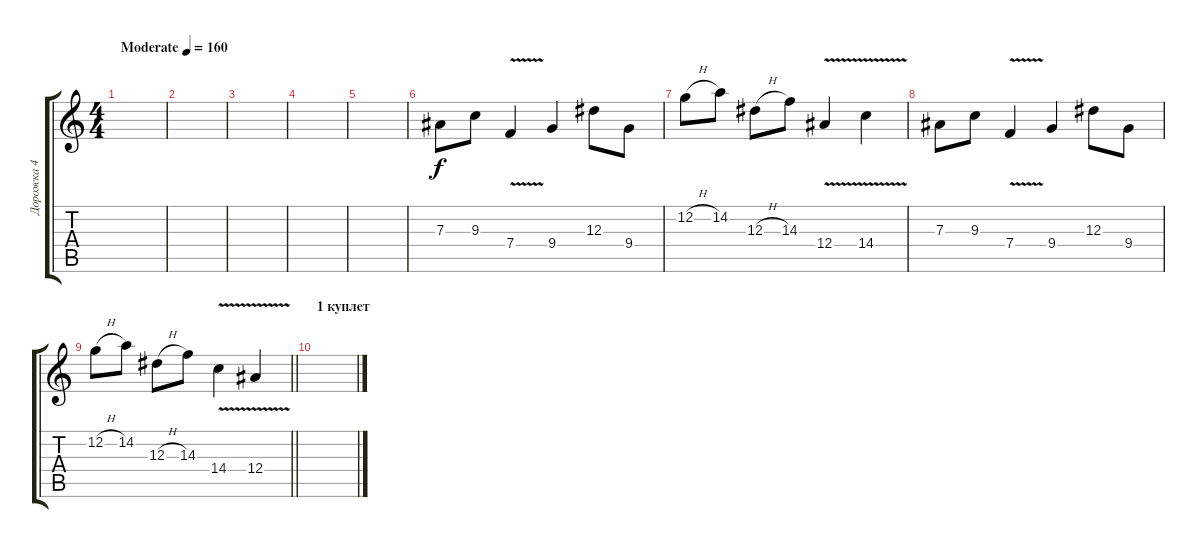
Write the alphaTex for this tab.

\track ("Дорожка 4" "Дорожка 4") {instrument overdrivenguitar}
\staff {score tabs}
\tuning (C4 G3 Eb3 Bb2 F2 C2) {hide}
\ts (4 4)
\tempo (160 "Moderate")
\clef g2
\ks c
|
|
|
|
|
7.3.8 9.3.8 7.4{v}.4 9.4.4 12.3.8 9.4.8 |
12.2{h}.8 14.2.8 12.3{h}.8 14.3.8 12.4{v}.4 14.4{v}.4 |
7.3.8 9.3.8 7.4{v}.4 9.4.4 12.3.8 9.4.8 |
\barLineRight lightlight
12.2{h}.8 14.2.8 12.3{h}.8 14.3.8 14.4{v}.4 12.4{v}.4 |
\section ("" "1 куплет")
